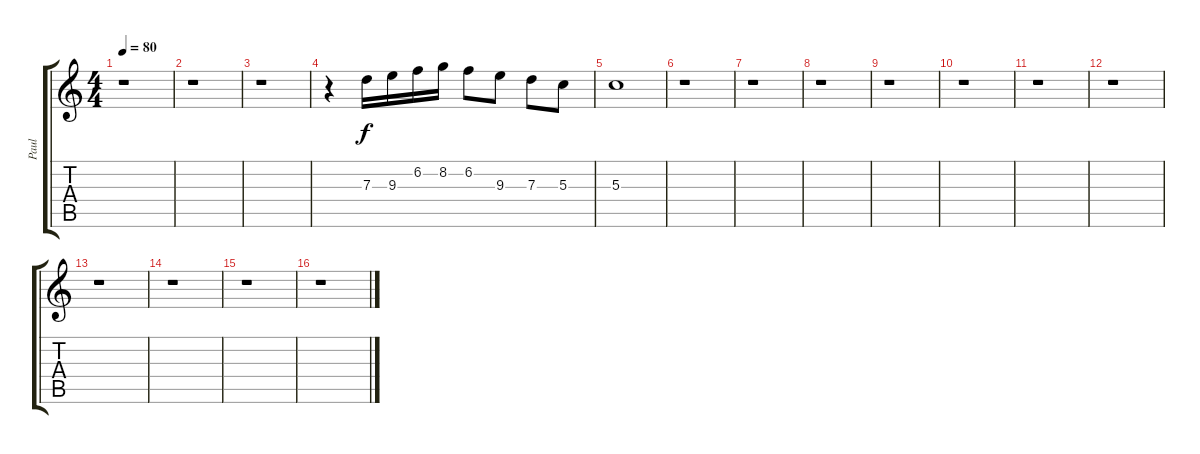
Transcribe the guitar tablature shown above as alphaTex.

\track ("Paul" "Paul") {instrument acousticguitarsteel}
\staff {score tabs}
\tuning (E4 B3 G3 D3 A2 E2) {hide}
\ts (4 4)
\tempo 80
\clef g2
\ks c
r.1{dy f} |
r.1 |
r.1 |
r.4 7.3.16 9.3.16 6.2.16 8.2.16 6.2.8 9.3.8 7.3.8 5.3.8 |
5.3.1 |
r.1 |
r.1 |
r.1 |
r.1 |
r.1 |
r.1 |
r.1 |
r.1 |
r.1 |
r.1 |
r.1
